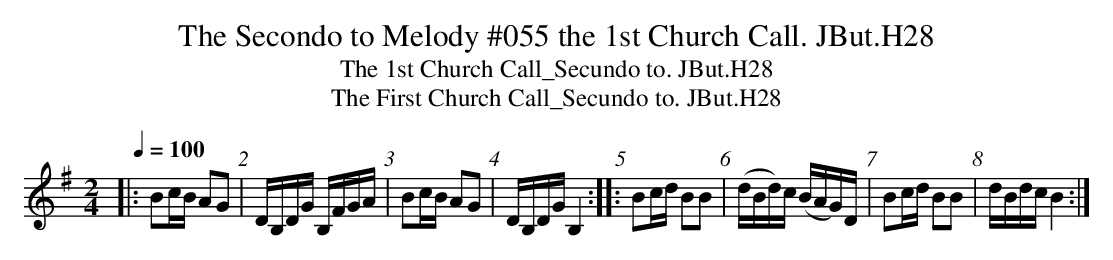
X:1
T:Secondo to Melody #055 the 1st Church Call. JBut.H28, The
T:1st Church Call_Secundo to. JBut.H28, The
T:First Church Call_Secundo to. JBut.H28, The
M:2/4
L:1/8
Q:1/4=100
K:G
|: Bc/B/ AG | D/B,/D/G/ B,/F/G/A/ | Bc/B/ AG | D/B,/D/G/ B,2 :||: Bc/d/ BB | (d/B/d/)c/ (B/A/G/)D/ | Bc/d/ BB | d/B/d/c/ B2 :|
